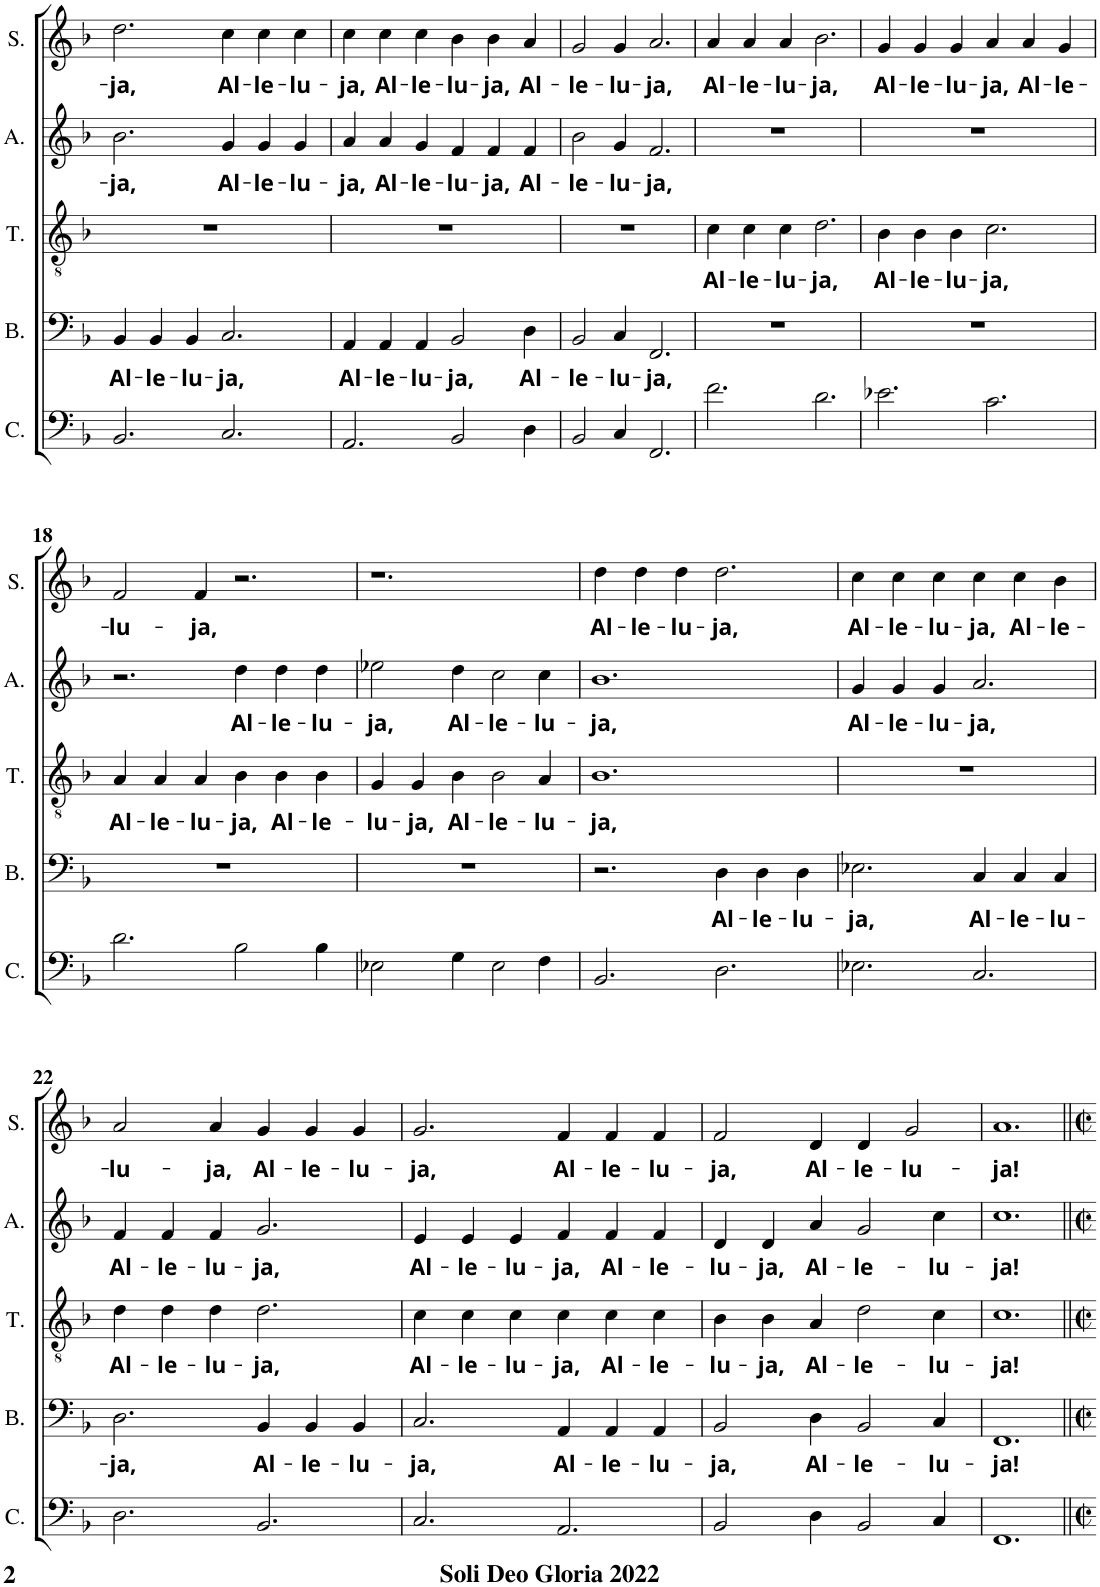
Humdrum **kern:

**kern	**kern	**text	**kern	**text	**kern	**text	**kern	**text
*part5	*part4	*part4	*part3	*part3	*part2	*part2	*part1	*part1
*staff5	*staff4	*staff4	*staff3	*staff3	*staff2	*staff2	*staff1	*staff1
*I"Continuo	*I"Bass	*	*I"Ténor	*	*I"Alto	*	*I"Soprano	*
*I'C.	*I'B.	*	*I'T.	*	*I'A.	*	*I'S.	*
!!LO:PB:g=z
*clefF4	*clefF4	*	*clefGv2	*	*clefG2	*	*clefG2	*
*	*Trd7c12	*	*	*	*	*	*	*
*k[b-]	*k[b-]	*	*k[b-]	*	*k[b-]	*	*k[b-]	*
*M6/4	*M6/4	*	*M6/4	*	*M6/4	*	*M6/4	*
=13	=13	=13	=13	=13	=13	=13	=13	=13
!	!	!LO:LY:b	!	!	!	!LO:LY:b	!	!LO:LY:b
2.BB-/	4BB-/	Al-	1.r	.	2.b-\	-ja,	2.dd\	-ja,
!	!	!LO:LY:b	!	!	!	!	!	!
.	4BB-/	-le-	.	.	.	.	.	.
!	!	!LO:LY:b	!	!	!	!	!	!
.	4BB-/	-lu-	.	.	.	.	.	.
!	!	!LO:LY:b	!	!	!	!LO:LY:b	!	!LO:LY:b
2.C/	2.C/	-ja,	.	.	4g/	Al-	4cc\	Al-
!	!	!	!	!	!	!LO:LY:b	!	!LO:LY:b
.	.	.	.	.	4g/	-le-	4cc\	-le-
!	!	!	!	!	!	!LO:LY:b	!	!LO:LY:b
.	.	.	.	.	4g/	-lu-	4cc\	-lu-
=14	=14	=14	=14	=14	=14	=14	=14	=14
!	!	!LO:LY:b	!	!	!	!LO:LY:b	!	!LO:LY:b
2.AA/	4AA/	Al-	1.r	.	4a/	-ja,	4cc\	-ja,
!	!	!LO:LY:b	!	!	!	!LO:LY:b	!	!LO:LY:b
.	4AA/	-le-	.	.	4a/	Al-	4cc\	Al-
!	!	!LO:LY:b	!	!	!	!LO:LY:b	!	!LO:LY:b
.	4AA/	-lu-	.	.	4g/	-le-	4cc\	-le-
!	!	!LO:LY:b	!	!	!	!LO:LY:b	!	!LO:LY:b
2BB-/	2BB-/	-ja,	.	.	4f/	-lu-	4b-\	-lu-
!	!	!	!	!	!	!LO:LY:b	!	!LO:LY:b
.	.	.	.	.	4f/	-ja,	4b-\	-ja,
!	!	!LO:LY:b	!	!	!	!LO:LY:b	!	!LO:LY:b
4D\	4D\	Al-	.	.	4f/	Al-	4a/	Al-
=15	=15	=15	=15	=15	=15	=15	=15	=15
!	!	!LO:LY:b	!	!	!	!LO:LY:b	!	!LO:LY:b
2BB-/	2BB-/	-le-	1.r	.	2b-\	-le-	2g/	-le-
!	!	!LO:LY:b	!	!	!	!LO:LY:b	!	!LO:LY:b
4C/	4C/	-lu-	.	.	4g/	-lu-	4g/	-lu-
!	!	!LO:LY:b	!	!	!	!LO:LY:b	!	!LO:LY:b
2.FF/	2.FF/	-ja,	.	.	2.f/	-ja,	2.a/	-ja,
=16	=16	=16	=16	=16	=16	=16	=16	=16
!	!	!	!	!LO:LY:b	!	!	!	!LO:LY:b
2.f\	1.r	.	4c\	Al-	1.r	.	4a/	Al-
!	!	!	!	!LO:LY:b	!	!	!	!LO:LY:b
.	.	.	4c\	-le-	.	.	4a/	-le-
!	!	!	!	!LO:LY:b	!	!	!	!LO:LY:b
.	.	.	4c\	-lu-	.	.	4a/	-lu-
!	!	!	!	!LO:LY:b	!	!	!	!LO:LY:b
2.d\	.	.	2.d\	-ja,	.	.	2.b-\	-ja,
=17	=17	=17	=17	=17	=17	=17	=17	=17
!	!	!	!	!LO:LY:b	!	!	!	!LO:LY:b
2.e-X\	1.r	.	4B-\	Al-	1.r	.	4g/	Al-
!	!	!	!	!LO:LY:b	!	!	!	!LO:LY:b
.	.	.	4B-\	-le-	.	.	4g/	-le-
!	!	!	!	!LO:LY:b	!	!	!	!LO:LY:b
.	.	.	4B-\	-lu-	.	.	4g/	-lu-
!	!	!	!	!LO:LY:b	!	!	!	!LO:LY:b
2.c\	.	.	2.c\	-ja,	.	.	4a/	-ja,
!	!	!	!	!	!	!	!	!LO:LY:b
.	.	.	.	.	.	.	4a/	Al-
!	!	!	!	!	!	!	!	!LO:LY:b
.	.	.	.	.	.	.	4g/	-le-
!!LO:LB:g=z
=18	=18	=18	=18	=18	=18	=18	=18	=18
!	!	!	!	!LO:LY:b	!	!	!	!LO:LY:b
2.d\	1.r	.	4A/	Al-	2.r	.	2f/	-lu-
!	!	!	!	!LO:LY:b	!	!	!	!
.	.	.	4A/	-le-	.	.	.	.
!	!	!	!	!LO:LY:b	!	!	!	!LO:LY:b
.	.	.	4A/	-lu-	.	.	4f/	-ja,
!	!	!	!	!LO:LY:b	!	!LO:LY:b	!	!
2B-\	.	.	4B-\	-ja,	4dd\	Al-	2.r	.
!	!	!	!	!LO:LY:b	!	!LO:LY:b	!	!
.	.	.	4B-\	Al-	4dd\	-le-	.	.
!	!	!	!	!LO:LY:b	!	!LO:LY:b	!	!
4B-\	.	.	4B-\	-le-	4dd\	-lu-	.	.
=19	=19	=19	=19	=19	=19	=19	=19	=19
!	!	!	!	!LO:LY:b	!	!LO:LY:b	!	!
2E-X\	1.r	.	4G/	-lu-	2ee-X\	-ja,	1.r	.
!	!	!	!	!LO:LY:b	!	!	!	!
.	.	.	4G/	-ja,	.	.	.	.
!	!	!	!	!LO:LY:b	!	!LO:LY:b	!	!
4G\	.	.	4B-\	Al-	4dd\	Al-	.	.
!	!	!	!	!LO:LY:b	!	!LO:LY:b	!	!
2E-\	.	.	2B-\	-le-	2cc\	-le-	.	.
!	!	!	!	!LO:LY:b	!	!LO:LY:b	!	!
4F\	.	.	4A/	-lu-	4cc\	-lu-	.	.
=20	=20	=20	=20	=20	=20	=20	=20	=20
!	!	!	!	!LO:LY:b	!	!LO:LY:b	!	!LO:LY:b
2.BB-/	2.r	.	1.B-	-ja,	1.b-	-ja,	4dd\	Al-
!	!	!	!	!	!	!	!	!LO:LY:b
.	.	.	.	.	.	.	4dd\	-le-
!	!	!	!	!	!	!	!	!LO:LY:b
.	.	.	.	.	.	.	4dd\	-lu-
!	!	!LO:LY:b	!	!	!	!	!	!LO:LY:b
2.D\	4D\	Al-	.	.	.	.	2.dd\	-ja,
!	!	!LO:LY:b	!	!	!	!	!	!
.	4D\	-le-	.	.	.	.	.	.
!	!	!LO:LY:b	!	!	!	!	!	!
.	4D\	-lu-	.	.	.	.	.	.
=21	=21	=21	=21	=21	=21	=21	=21	=21
!	!	!LO:LY:b	!	!	!	!LO:LY:b	!	!LO:LY:b
2.E-X\	2.E-X\	-ja,	1.r	.	4g/	Al-	4cc\	Al-
!	!	!	!	!	!	!LO:LY:b	!	!LO:LY:b
.	.	.	.	.	4g/	-le-	4cc\	-le-
!	!	!	!	!	!	!LO:LY:b	!	!LO:LY:b
.	.	.	.	.	4g/	-lu-	4cc\	-lu-
!	!	!LO:LY:b	!	!	!	!LO:LY:b	!	!LO:LY:b
2.C/	4C/	Al-	.	.	2.a/	-ja,	4cc\	-ja,
!	!	!LO:LY:b	!	!	!	!	!	!LO:LY:b
.	4C/	-le-	.	.	.	.	4cc\	Al-
!	!	!LO:LY:b	!	!	!	!	!	!LO:LY:b
.	4C/	-lu-	.	.	.	.	4b-\	-le-
!!LO:LB:g=z
=22	=22	=22	=22	=22	=22	=22	=22	=22
!	!	!LO:LY:b	!	!LO:LY:b	!	!LO:LY:b	!	!LO:LY:b
2.D\	2.D\	-ja,	4d\	Al-	4f/	Al-	2a/	-lu-
!	!	!	!	!LO:LY:b	!	!LO:LY:b	!	!
.	.	.	4d\	-le-	4f/	-le-	.	.
!	!	!	!	!LO:LY:b	!	!LO:LY:b	!	!LO:LY:b
.	.	.	4d\	-lu-	4f/	-lu-	4a/	-ja,
!	!	!LO:LY:b	!	!LO:LY:b	!	!LO:LY:b	!	!LO:LY:b
2.BB-/	4BB-/	Al-	2.d\	-ja,	2.g/	-ja,	4g/	Al-
!	!	!LO:LY:b	!	!	!	!	!	!LO:LY:b
.	4BB-/	-le-	.	.	.	.	4g/	-le-
!	!	!LO:LY:b	!	!	!	!	!	!LO:LY:b
.	4BB-/	-lu-	.	.	.	.	4g/	-lu-
=23	=23	=23	=23	=23	=23	=23	=23	=23
!	!	!LO:LY:b	!	!LO:LY:b	!	!LO:LY:b	!	!LO:LY:b
2.C/	2.C/	-ja,	4c\	Al-	4e/	Al-	2.g/	-ja,
!	!	!	!	!LO:LY:b	!	!LO:LY:b	!	!
.	.	.	4c\	-le-	4e/	-le-	.	.
!	!	!	!	!LO:LY:b	!	!LO:LY:b	!	!
.	.	.	4c\	-lu-	4e/	-lu-	.	.
!	!	!LO:LY:b	!	!LO:LY:b	!	!LO:LY:b	!	!LO:LY:b
2.AA/	4AA/	Al-	4c\	-ja,	4f/	-ja,	4f/	Al-
!	!	!LO:LY:b	!	!LO:LY:b	!	!LO:LY:b	!	!LO:LY:b
.	4AA/	-le-	4c\	Al-	4f/	Al-	4f/	-le-
!	!	!LO:LY:b	!	!LO:LY:b	!	!LO:LY:b	!	!LO:LY:b
.	4AA/	-lu-	4c\	-le-	4f/	-le-	4f/	-lu-
=24	=24	=24	=24	=24	=24	=24	=24	=24
!	!	!LO:LY:b	!	!LO:LY:b	!	!LO:LY:b	!	!LO:LY:b
2BB-/	2BB-/	-ja,	4B-\	-lu-	4d/	-lu-	2f/	-ja,
!	!	!	!	!LO:LY:b	!	!LO:LY:b	!	!
.	.	.	4B-\	-ja,	4d/	-ja,	.	.
!	!	!LO:LY:b	!	!LO:LY:b	!	!LO:LY:b	!	!LO:LY:b
4D\	4D\	Al-	4A/	Al-	4a/	Al-	4d/	Al-
!	!	!LO:LY:b	!	!LO:LY:b	!	!LO:LY:b	!	!LO:LY:b
2BB-/	2BB-/	-le-	2d\	-le-	2g/	-le-	4d/	-le-
!	!	!	!	!	!	!	!	!LO:LY:b
.	.	.	.	.	.	.	2g/	-lu-
!	!	!LO:LY:b	!	!LO:LY:b	!	!LO:LY:b	!	!
4C/	4C/	-lu-	4c\	-lu-	4cc\	-lu-	.	.
=25	=25	=25	=25	=25	=25	=25	=25	=25
!	!	!LO:LY:b	!	!LO:LY:b	!	!LO:LY:b	!	!LO:LY:b
1.FF	1.FF	-ja!	1.c	-ja!	1.cc	-ja!	1.a	-ja!
=||	=||	=||	=||	=||	=||	=||	=||	=||
*-	*-	*-	*-	*-	*-	*-	*-	*-
